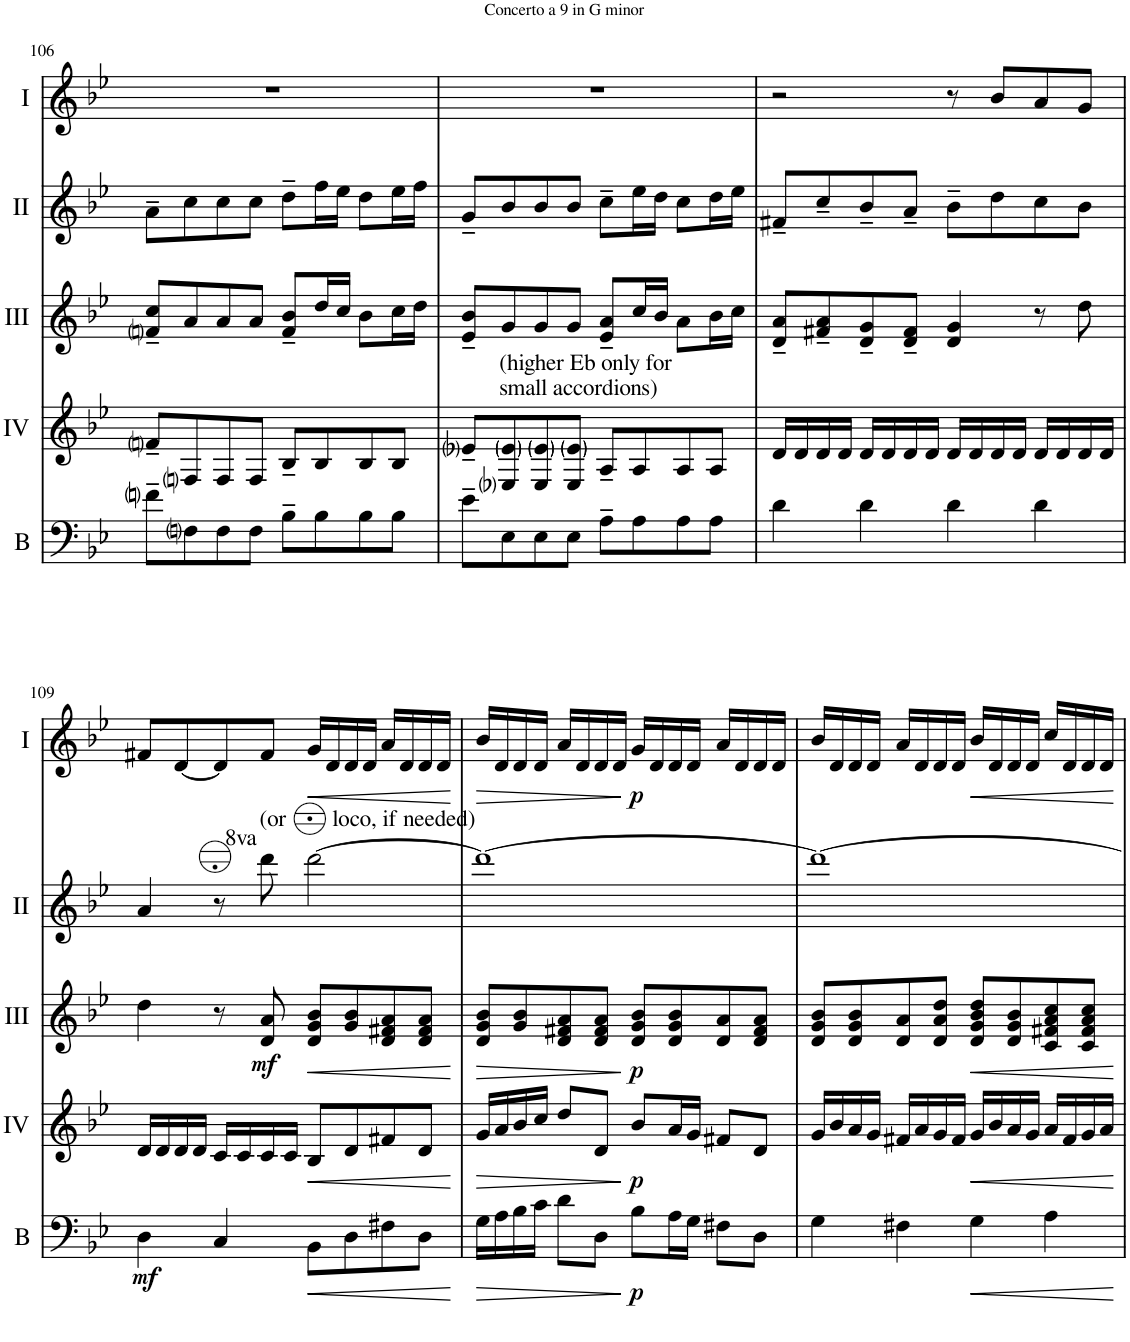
**kern	**dynam	**kern	**dynam	**kern	**dynam	**kern	**kern	**dynam
*part5	*part5	*part4	*part4	*part3	*part3	*part2	*part1	*part1
*staff5	*staff5	*staff4	*staff4	*staff3	*staff3	*staff2	*staff1	*staff1
*I"Bass	*	*I"Acc. 4	*	*I"Acc. 3	*	*I"Acc. 2	*I"Acc. 1	*
*I'B	*	*	*	*	*	*	*	*
!!LO:PB:g=z
*clefF4	*	*clefG2	*	*clefG2	*	*clefG2	*clefG2	*
*Trd7c12	*	*Trd7c12	*	*	*	*	*	*
*k[b-e-]	*	*k[b-e-]	*	*k[b-e-]	*	*k[b-e-]	*k[b-e-]	*
*M4/4	*	*M4/4	*	*M4/4	*	*M4/4	*M4/4	*
*met(c)	*	*met(c)	*	*met(c)	*	*met(c)	*met(c)	*
=106	=106	=106	=106	=106	=106	=106	=106	=106
8fni~\L	.	8fni~/L	.	8fni/~ 8cc/~L	.	8a~\L	1r	.
8Fni\	.	8Fni/	.	8a/	.	8cc\	.	.
8F\	.	8F/	.	8a/	.	8cc\	.	.
8F\J	.	8F/J	.	8a/J	.	8cc\J	.	.
8B-~\L	.	8B-~/L	.	8f/~ 8b-/~L	.	8dd~\L	.	.
8B-\	.	8B-/	.	16dd/L	.	16ff\L	.	.
.	.	.	.	16cc/JJ	.	16ee-\JJ	.	.
8B-\	.	8B-/	.	8b-\L	.	8dd\L	.	.
8B-\J	.	8B-/J	.	16cc\L	.	16ee-\L	.	.
.	.	.	.	16dd\JJ	.	16ff\JJ	.	.
=107	=107	=107	=107	=107	=107	=107	=107	=107
8e-~\L	.	8e-i~/L	.	8e-/~ 8b-/~L	.	8g~/L	1r	.
!	!	!LO:TX:a:t=(higher Eb only for	!	!	!	!	!	!
!	!	!LO:TX:a:t=small accordions)	!	!	!	!	!	!
8E-\	.	8E-i/ 8e-/	.	8g/	.	8b-/	.	.
8E-\	.	8E-/ 8e-/	.	8g/	.	8b-/	.	.
8E-\J	.	8E-/ 8e-/J	.	8g/J	.	8b-/J	.	.
8A~\L	.	8A~/L	.	8e-/~ 8a/~L	.	8cc~\L	.	.
8A\	.	8A/	.	16cc/L	.	16ee-\L	.	.
.	.	.	.	16b-/JJ	.	16dd\JJ	.	.
8A\	.	8A/	.	8a\L	.	8cc\L	.	.
8A\J	.	8A/J	.	16b-\L	.	16dd\L	.	.
.	.	.	.	16cc\JJ	.	16ee-\JJ	.	.
=108	=108	=108	=108	=108	=108	=108	=108	=108
4d\	.	16d/LL	.	8d/~ 8a/~L	.	8f#X~/L	2r	.
.	.	16d/	.	.	.	.	.	.
.	.	16d/	.	8f#X/~ 8a/~	.	8cc~/	.	.
.	.	16d/JJ	.	.	.	.	.	.
4d\	.	16d/LL	.	8d/~ 8g/~	.	8b-~/	.	.
.	.	16d/	.	.	.	.	.	.
.	.	16d/	.	8d/~ 8f#/~J	.	8a~/J	.	.
.	.	16d/JJ	.	.	.	.	.	.
4d\	.	16d/LL	.	4d/ 4g/	.	8b-~\L	8r	.
.	.	16d/	.	.	.	.	.	.
.	.	16d/	.	.	.	8dd\	8b-/L	.
.	.	16d/JJ	.	.	.	.	.	.
4d\	.	16d/LL	.	8r	.	8cc\	8a/	.
.	.	16d/	.	.	.	.	.	.
.	.	16d/	.	8dd\	.	8b-\J	8g/J	.
.	.	16d/JJ	.	.	.	.	.	.
!!LO:LB:g=z
=109	=109	=109	=109	=109	=109	=109	=109	=109
!	!LO:DY:b	!	!	!	!	!	!	!
4D\	mf	16d/LL	.	4dd\	.	4a/	8f#X/L	.
.	.	16d/	.	.	.	.	.	.
.	.	16d/	.	.	.	.	[8d/	.
.	.	16d/JJ	.	.	.	.	.	.
4C/	.	16c/LL	.	8r	.	8r	8d/]	.
.	.	16c/	.	.	.	.	.	.
!	!	!	!	!	!	!LO:TX:a:t=8va	!	!
!	!	!	!	!	!	!LO:TX:a:t=(or        loco, if needed)	!	!
!	!	!	!	!	!LO:DY:b	!	!	!
.	.	16c/	.	8d/ 8a/	mf	8ddd\	8f#/J	.
.	.	16c/JJ	.	.	.	.	.	.
!	!LO:HP:b	!	!LO:HP:b	!	!LO:HP:b	!	!	!LO:HP:b
8BB-\L	<	8B-/L	<	8d/ 8g/ 8b-/L	<	[2ddd\	16g/LL	<
.	.	.	.	.	.	.	16d/	.
8D\	.	8d/	.	8g/ 8b-/	.	.	16d/	.
.	.	.	.	.	.	.	16d/JJ	.
8F#X\	.	8f#X/	.	8d/ 8f#X/ 8a/	.	.	16a/LL	.
.	.	.	.	.	.	.	16d/	.
8D\J	.	8d/J	.	8d/ 8f#/ 8a/J	.	.	16d/	.
.	.	.	.	.	.	.	16d/JJ	.
.	[	.	[	.	[	.	.	[
=110	=110	=110	=110	=110	=110	=110	=110	=110
!	!LO:HP:b	!	!LO:HP:b	!	!LO:HP:b	!	!	!LO:HP:b
16G\LL	>	16g/LL	>	8d/ 8g/ 8b-/L	>	1ddd_	16b-/LL	>
16A\	.	16a/	.	.	.	.	16d/	.
16B-\	.	16b-/	.	8g/ 8b-/	.	.	16d/	.
16c\JJ	.	16cc/JJ	.	.	.	.	16d/JJ	.
8d\L	.	8dd/L	.	8d/ 8f#X/ 8a/	.	.	16a/LL	.
.	.	.	.	.	.	.	16d/	.
8D\J	.	8d/J	.	8d/ 8f#/ 8a/J	.	.	16d/	.
.	.	.	.	.	.	.	16d/JJ	.
!	!LO:DY:n=1:b	!	!LO:DY:n=1:b	!	!LO:DY:n=1:b	!	!	!LO:DY:n=1:b
8B-\L	] p	8b-/L	] p	8d/ 8g/ 8b-/L	] p	.	16g/LL	] p
.	.	.	.	.	.	.	16d/	.
16A\L	.	16a/L	.	8d/ 8g/ 8b-/	.	.	16d/	.
16G\JJ	.	16g/JJ	.	.	.	.	16d/JJ	.
8F#X\L	.	8f#X/L	.	8d/ 8a/	.	.	16a/LL	.
.	.	.	.	.	.	.	16d/	.
8D\J	.	8d/J	.	8d/ 8f#/ 8a/J	.	.	16d/	.
.	.	.	.	.	.	.	16d/JJ	.
=111	=111	=111	=111	=111	=111	=111	=111	=111
4G\	.	16g/LL	.	8d/ 8g/ 8b-/L	.	1ddd_	16b-/LL	.
.	.	16b-/	.	.	.	.	16d/	.
.	.	16a/	.	8d/ 8g/ 8b-/	.	.	16d/	.
.	.	16g/JJ	.	.	.	.	16d/JJ	.
4F#X\	.	16f#X/LL	.	8d/ 8a/	.	.	16a/LL	.
.	.	16a/	.	.	.	.	16d/	.
.	.	16g/	.	8d/ 8a/ 8dd/J	.	.	16d/	.
.	.	16f#/JJ	.	.	.	.	16d/JJ	.
!	!LO:HP:b	!	!LO:HP:b	!	!LO:HP:b	!	!	!LO:HP:b
4G\	<	16g/LL	<	8d/ 8g/ 8b-/ 8dd/L	<	.	16b-/LL	<
.	.	16b-/	.	.	.	.	16d/	.
.	.	16a/	.	8d/ 8g/ 8b-/	.	.	16d/	.
.	.	16g/JJ	.	.	.	.	16d/JJ	.
4A\	.	16a/LL	.	8c/ 8f#X/ 8a/ 8cc/	.	.	16cc/LL	.
.	.	16f#/	.	.	.	.	16d/	.
.	.	16g/	.	8c/ 8f#/ 8a/ 8cc/J	.	.	16d/	.
.	.	16a/JJ	.	.	.	.	16d/JJ	.
.	[	.	[	.	[	.	.	[
=	=	=	=	=	=	=	=	=
*-	*-	*-	*-	*-	*-	*-	*-	*-
